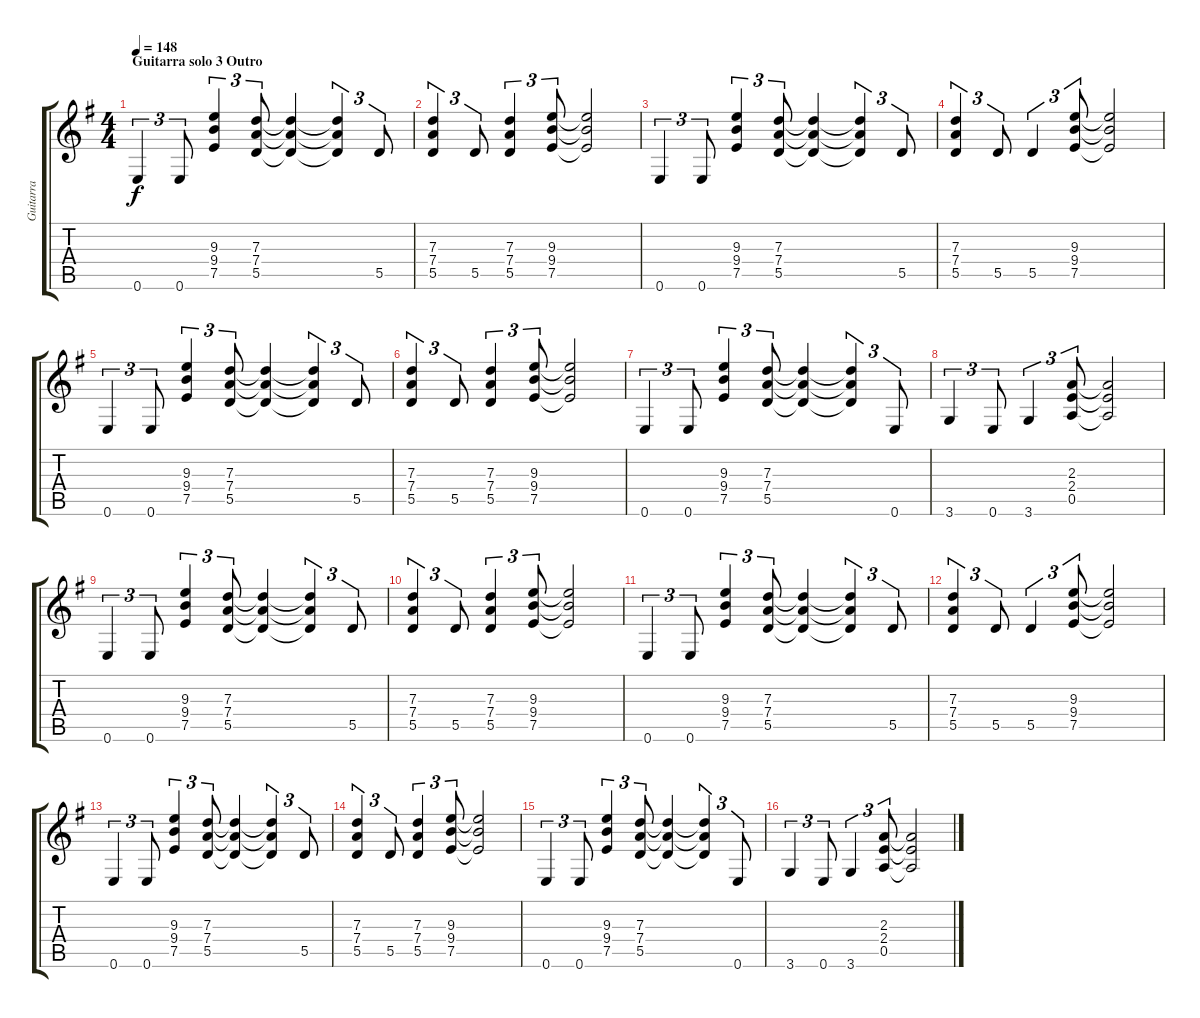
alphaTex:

\track ("Guitarra " "Guitarra ") {instrument overdrivenguitar}
\staff {score tabs}
\tuning (E4 B3 G3 D3 A2 E2) {hide}
\ts (4 4)
\section ("" "Guitarra solo 3 Outro")
\tempo 148
\clef g2
\ks g
0.6.4{tu (3 2) dy f} 0.6.8{tu (3 2)} (9.3 9.4 7.5).4{tu (3 2)} (7.3 7.4 5.5).8{tu (3 2)} (7.3{t} 7.4{t} 5.5{t}).4 (7.3{t} 7.4{t} 5.5{t}).4{tu (3 2)} 5.5.8{tu (3 2)} |
(7.3 7.4 5.5).4{tu (3 2)} 5.5.8{tu (3 2)} (7.3 7.4 5.5).4{tu (3 2)} (9.3 9.4 7.5).8{tu (3 2)} (9.3{t} 9.4{t} 7.5{t}).2 |
0.6.4{tu (3 2)} 0.6.8{tu (3 2)} (9.3 9.4 7.5).4{tu (3 2)} (7.3 7.4 5.5).8{tu (3 2)} (7.3{t} 7.4{t} 5.5{t}).4 (7.3{t} 7.4{t} 5.5{t}).4{tu (3 2)} 5.5.8{tu (3 2)} |
(7.3 7.4 5.5).4{tu (3 2)} 5.5.8{tu (3 2)} 5.5.4{tu (3 2)} (9.3 9.4 7.5).8{tu (3 2)} (9.3{t} 9.4{t} 7.5{t}).2 |
0.6.4{tu (3 2)} 0.6.8{tu (3 2)} (9.3 9.4 7.5).4{tu (3 2)} (7.3 7.4 5.5).8{tu (3 2)} (7.3{t} 7.4{t} 5.5{t}).4 (7.3{t} 7.4{t} 5.5{t}).4{tu (3 2)} 5.5.8{tu (3 2)} |
(7.3 7.4 5.5).4{tu (3 2)} 5.5.8{tu (3 2)} (7.3 7.4 5.5).4{tu (3 2)} (9.3 9.4 7.5).8{tu (3 2)} (9.3{t} 9.4{t} 7.5{t}).2 |
0.6.4{tu (3 2)} 0.6.8{tu (3 2)} (9.3 9.4 7.5).4{tu (3 2)} (7.3 7.4 5.5).8{tu (3 2)} (7.3{t} 7.4{t} 5.5{t}).4 (7.3{t} 7.4{t} 5.5{t}).4{tu (3 2)} 0.6.8{tu (3 2)} |
3.6.4{tu (3 2)} 0.6.8{tu (3 2)} 3.6.4{tu (3 2)} (2.3 2.4 0.5).8{tu (3 2)} (2.3{t} 2.4{t} 0.5{t}).2 |
0.6.4{tu (3 2)} 0.6.8{tu (3 2)} (9.3 9.4 7.5).4{tu (3 2)} (7.3 7.4 5.5).8{tu (3 2)} (7.3{t} 7.4{t} 5.5{t}).4 (7.3{t} 7.4{t} 5.5{t}).4{tu (3 2)} 5.5.8{tu (3 2)} |
(7.3 7.4 5.5).4{tu (3 2)} 5.5.8{tu (3 2)} (7.3 7.4 5.5).4{tu (3 2)} (9.3 9.4 7.5).8{tu (3 2)} (9.3{t} 9.4{t} 7.5{t}).2 |
0.6.4{tu (3 2)} 0.6.8{tu (3 2)} (9.3 9.4 7.5).4{tu (3 2)} (7.3 7.4 5.5).8{tu (3 2)} (7.3{t} 7.4{t} 5.5{t}).4 (7.3{t} 7.4{t} 5.5{t}).4{tu (3 2)} 5.5.8{tu (3 2)} |
(7.3 7.4 5.5).4{tu (3 2)} 5.5.8{tu (3 2)} 5.5.4{tu (3 2)} (9.3 9.4 7.5).8{tu (3 2)} (9.3{t} 9.4{t} 7.5{t}).2 |
0.6.4{tu (3 2)} 0.6.8{tu (3 2)} (9.3 9.4 7.5).4{tu (3 2)} (7.3 7.4 5.5).8{tu (3 2)} (7.3{t} 7.4{t} 5.5{t}).4 (7.3{t} 7.4{t} 5.5{t}).4{tu (3 2)} 5.5.8{tu (3 2)} |
(7.3 7.4 5.5).4{tu (3 2)} 5.5.8{tu (3 2)} (7.3 7.4 5.5).4{tu (3 2)} (9.3 9.4 7.5).8{tu (3 2)} (9.3{t} 9.4{t} 7.5{t}).2 |
0.6.4{tu (3 2)} 0.6.8{tu (3 2)} (9.3 9.4 7.5).4{tu (3 2)} (7.3 7.4 5.5).8{tu (3 2)} (7.3{t} 7.4{t} 5.5{t}).4 (7.3{t} 7.4{t} 5.5{t}).4{tu (3 2)} 0.6.8{tu (3 2)} |
3.6.4{tu (3 2)} 0.6.8{tu (3 2)} 3.6.4{tu (3 2)} (2.3 2.4 0.5).8{tu (3 2)} (2.3{t} 2.4{t} 0.5{t}).2
